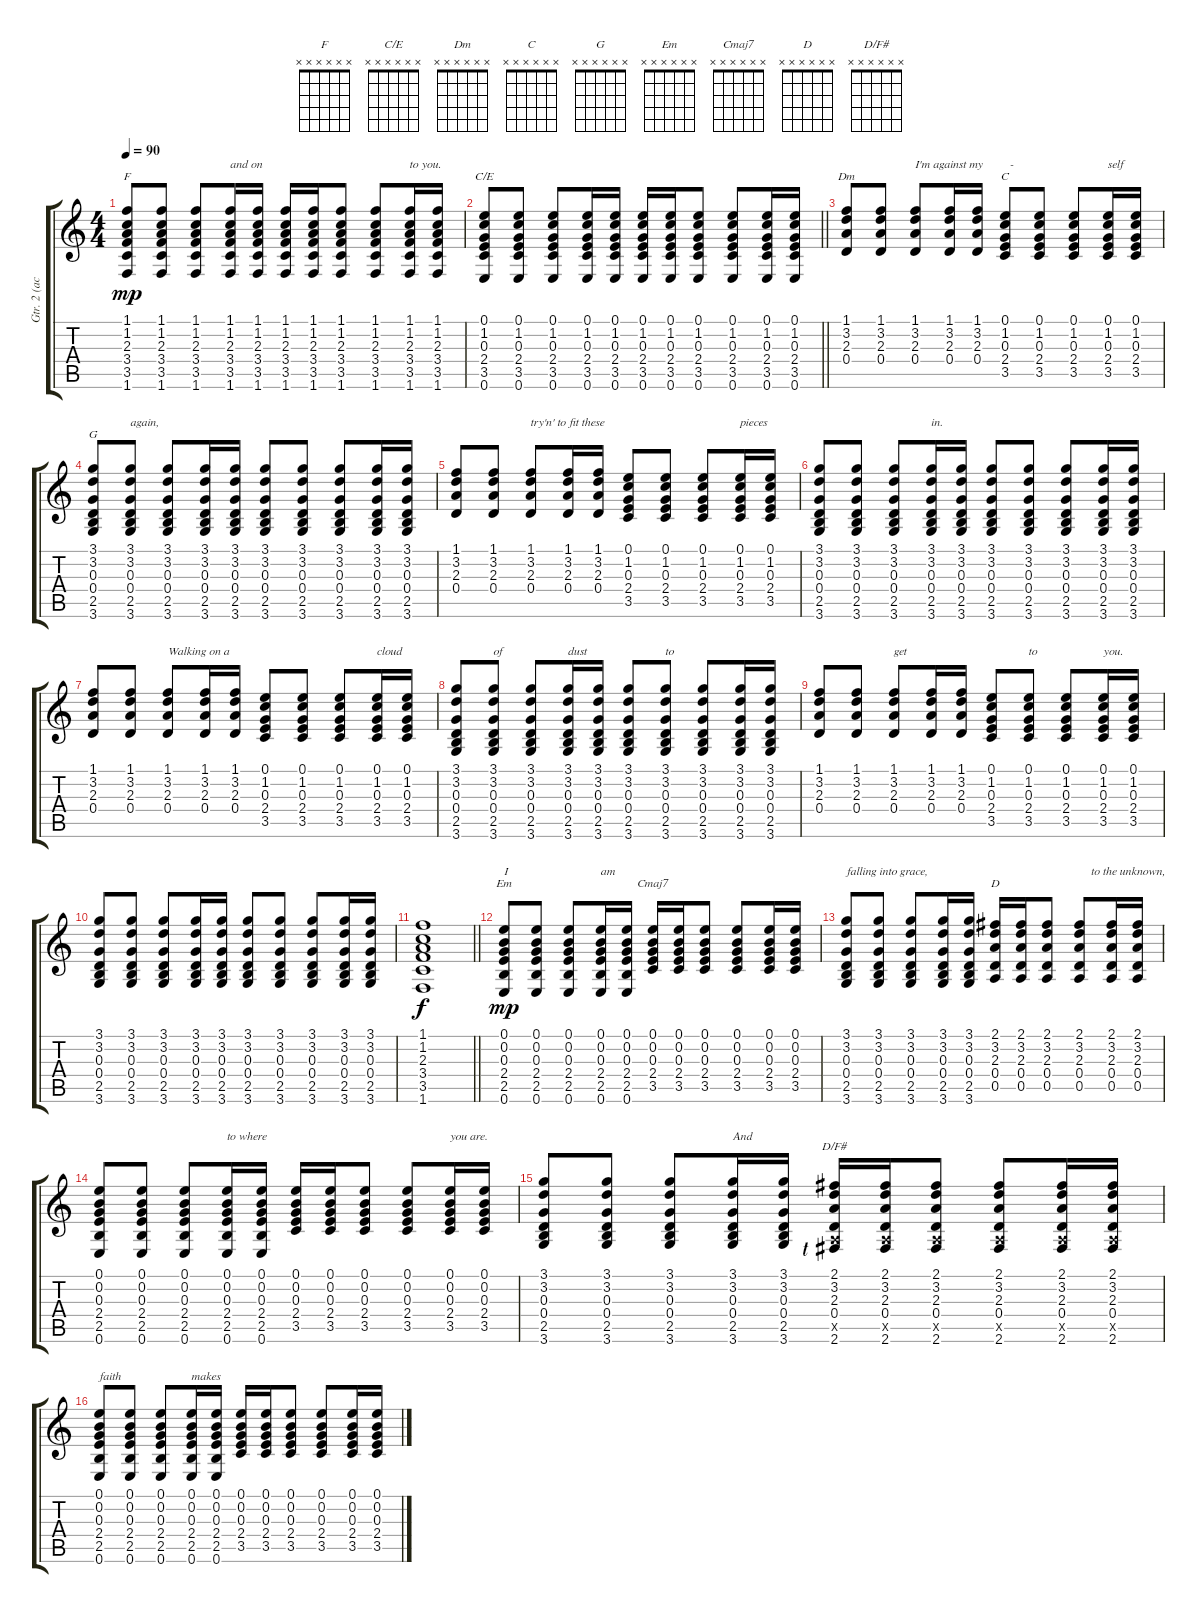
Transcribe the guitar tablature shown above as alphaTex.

\track ("Gtr. 2 (acous.)" "Gtr. 2 (ac") {instrument acousticguitarsteel}
\staff {score tabs}
\tuning (E4 B3 G3 D3 A2 E2) {hide}
\chord ("F" x x x x x x)
\chord ("C/E" x x x x x x)
\chord ("Dm" x x x x x x)
\chord ("C" x x x x x x)
\chord ("G" x x x x x x)
\chord ("Em" x x x x x x)
\chord ("Cmaj7" x x x x x x)
\chord ("D" x x x x x x)
\chord ("D/F#" x x x x x x)
\ts (4 4)
\tempo 90
\clef g2
\ks c
(1.1 1.2 2.3 3.4 3.5 1.6).8{ch "F" dy mp} (1.1 1.2 2.3 3.4 3.5 1.6).8 (1.1 1.2 2.3 3.4 3.5 1.6).8 (1.1 1.2 2.3 3.4 3.5 1.6).16{txt "and on"} (1.1 1.2 2.3 3.4 3.5 1.6).16 (1.1 1.2 2.3 3.4 3.5 1.6).16 (1.1 1.2 2.3 3.4 3.5 1.6).16 (1.1 1.2 2.3 3.4 3.5 1.6).8 (1.1 1.2 2.3 3.4 3.5 1.6).8 (1.1 1.2 2.3 3.4 3.5 1.6).16{txt "to you."} (1.1 1.2 2.3 3.4 3.5 1.6).16 |
\barLineRight lightlight
(0.1 1.2 0.3 2.4 3.5 0.6).8{ch "C/E"} (0.1 1.2 0.3 2.4 3.5 0.6).8 (0.1 1.2 0.3 2.4 3.5 0.6).8 (0.1 1.2 0.3 2.4 3.5 0.6).16 (0.1 1.2 0.3 2.4 3.5 0.6).16 (0.1 1.2 0.3 2.4 3.5 0.6).16 (0.1 1.2 0.3 2.4 3.5 0.6).16 (0.1 1.2 0.3 2.4 3.5 0.6).8 (0.1 1.2 0.3 2.4 3.5 0.6).8 (0.1 1.2 0.3 2.4 3.5 0.6).16 (0.1 1.2 0.3 2.4 3.5 0.6).16 |
(1.1 3.2 2.3 0.4).8{ch "Dm"} (1.1 3.2 2.3 0.4).8 (1.1 3.2 2.3 0.4).8{txt "I'm against my         -"} (1.1 3.2 2.3 0.4).16 (1.1 3.2 2.3 0.4).16 (0.1 1.2 0.3 2.4 3.5).8{ch "C"} (0.1 1.2 0.3 2.4 3.5).8 (0.1 1.2 0.3 2.4 3.5).8 (0.1 1.2 0.3 2.4 3.5).16{txt "self"} (0.1 1.2 0.3 2.4 3.5).16 |
(3.1 3.2 0.3 0.4 2.5 3.6).8{ch "G"} (3.1 3.2 0.3 0.4 2.5 3.6).8{txt "again,"} (3.1 3.2 0.3 0.4 2.5 3.6).8 (3.1 3.2 0.3 0.4 2.5 3.6).16 (3.1 3.2 0.3 0.4 2.5 3.6).16 (3.1 3.2 0.3 0.4 2.5 3.6).8 (3.1 3.2 0.3 0.4 2.5 3.6).8 (3.1 3.2 0.3 0.4 2.5 3.6).8 (3.1 3.2 0.3 0.4 2.5 3.6).16 (3.1 3.2 0.3 0.4 2.5 3.6).16 |
(1.1 3.2 2.3 0.4).8 (1.1 3.2 2.3 0.4).8 (1.1 3.2 2.3 0.4).8{txt "try'n' to fit these"} (1.1 3.2 2.3 0.4).16 (1.1 3.2 2.3 0.4).16 (0.1 1.2 0.3 2.4 3.5).8 (0.1 1.2 0.3 2.4 3.5).8 (0.1 1.2 0.3 2.4 3.5).8 (0.1 1.2 0.3 2.4 3.5).16{txt "pieces"} (0.1 1.2 0.3 2.4 3.5).16 |
(3.1 3.2 0.3 0.4 2.5 3.6).8 (3.1 3.2 0.3 0.4 2.5 3.6).8 (3.1 3.2 0.3 0.4 2.5 3.6).8 (3.1 3.2 0.3 0.4 2.5 3.6).16{txt "in."} (3.1 3.2 0.3 0.4 2.5 3.6).16 (3.1 3.2 0.3 0.4 2.5 3.6).8 (3.1 3.2 0.3 0.4 2.5 3.6).8 (3.1 3.2 0.3 0.4 2.5 3.6).8 (3.1 3.2 0.3 0.4 2.5 3.6).16 (3.1 3.2 0.3 0.4 2.5 3.6).16 |
(1.1 3.2 2.3 0.4).8 (1.1 3.2 2.3 0.4).8 (1.1 3.2 2.3 0.4).8{txt "Walking on a"} (1.1 3.2 2.3 0.4).16 (1.1 3.2 2.3 0.4).16 (0.1 1.2 0.3 2.4 3.5).8 (0.1 1.2 0.3 2.4 3.5).8 (0.1 1.2 0.3 2.4 3.5).8 (0.1 1.2 0.3 2.4 3.5).16{txt "cloud"} (0.1 1.2 0.3 2.4 3.5).16 |
(3.1 3.2 0.3 0.4 2.5 3.6).8 (3.1 3.2 0.3 0.4 2.5 3.6).8{txt "of"} (3.1 3.2 0.3 0.4 2.5 3.6).8 (3.1 3.2 0.3 0.4 2.5 3.6).16{txt "dust"} (3.1 3.2 0.3 0.4 2.5 3.6).16 (3.1 3.2 0.3 0.4 2.5 3.6).8 (3.1 3.2 0.3 0.4 2.5 3.6).8{txt "to"} (3.1 3.2 0.3 0.4 2.5 3.6).8 (3.1 3.2 0.3 0.4 2.5 3.6).16 (3.1 3.2 0.3 0.4 2.5 3.6).16 |
(1.1 3.2 2.3 0.4).8 (1.1 3.2 2.3 0.4).8 (1.1 3.2 2.3 0.4).8{txt "get"} (1.1 3.2 2.3 0.4).16 (1.1 3.2 2.3 0.4).16 (0.1 1.2 0.3 2.4 3.5).8 (0.1 1.2 0.3 2.4 3.5).8{txt "to"} (0.1 1.2 0.3 2.4 3.5).8 (0.1 1.2 0.3 2.4 3.5).16{txt "you."} (0.1 1.2 0.3 2.4 3.5).16 |
(3.1 3.2 0.3 0.4 2.5 3.6).8 (3.1 3.2 0.3 0.4 2.5 3.6).8 (3.1 3.2 0.3 0.4 2.5 3.6).8 (3.1 3.2 0.3 0.4 2.5 3.6).16 (3.1 3.2 0.3 0.4 2.5 3.6).16 (3.1 3.2 0.3 0.4 2.5 3.6).8 (3.1 3.2 0.3 0.4 2.5 3.6).8 (3.1 3.2 0.3 0.4 2.5 3.6).8 (3.1 3.2 0.3 0.4 2.5 3.6).16 (3.1 3.2 0.3 0.4 2.5 3.6).16 |
\barLineRight lightlight
(1.1 1.2 2.3 3.4 3.5 1.6).1{dy f} |
(0.1 0.2 0.3 2.4 2.5 0.6).8{ch "Em" txt "I" dy mp} (0.1 0.2 0.3 2.4 2.5 0.6).8 (0.1 0.2 0.3 2.4 2.5 0.6).8 (0.1 0.2 0.3 2.4 2.5 0.6).16{txt "am"} (0.1 0.2 0.3 2.4 2.5 0.6).16 (0.1 0.2 0.3 2.4 3.5).16{ch "Cmaj7"} (0.1 0.2 0.3 2.4 3.5).16 (0.1 0.2 0.3 2.4 3.5).8 (0.1 0.2 0.3 2.4 3.5).8 (0.1 0.2 0.3 2.4 3.5).16 (0.1 0.2 0.3 2.4 3.5).16 |
(3.1 3.2 0.3 0.4 2.5 3.6).8{txt "falling into grace,"} (3.1 3.2 0.3 0.4 2.5 3.6).8 (3.1 3.2 0.3 0.4 2.5 3.6).8 (3.1 3.2 0.3 0.4 2.5 3.6).16 (3.1 3.2 0.3 0.4 2.5 3.6).16 (2.1 3.2 2.3 0.4 0.5).16{ch "D"} (2.1 3.2 2.3 0.4 0.5).16 (2.1 3.2 2.3 0.4 0.5).8 (2.1 3.2 2.3 0.4 0.5).8{txt "    to the unknown,"} (2.1 3.2 2.3 0.4 0.5).16 (2.1 3.2 2.3 0.4 0.5).16 |
(0.1 0.2 0.3 2.4 2.5 0.6).8 (0.1 0.2 0.3 2.4 2.5 0.6).8 (0.1 0.2 0.3 2.4 2.5 0.6).8 (0.1 0.2 0.3 2.4 2.5 0.6).16{txt "to where"} (0.1 0.2 0.3 2.4 2.5 0.6).16 (0.1 0.2 0.3 2.4 3.5).16 (0.1 0.2 0.3 2.4 3.5).16 (0.1 0.2 0.3 2.4 3.5).8 (0.1 0.2 0.3 2.4 3.5).8 (0.1 0.2 0.3 2.4 3.5).16{txt "you are."} (0.1 0.2 0.3 2.4 3.5).16 |
(3.1 3.2 0.3 0.4 2.5 3.6).8 (3.1 3.2 0.3 0.4 2.5 3.6).8 (3.1 3.2 0.3 0.4 2.5 3.6).8 (3.1 3.2 0.3 0.4 2.5 3.6).16{txt "And"} (3.1 3.2 0.3 0.4 2.5 3.6).16 (2.1 3.2 2.3 0.4 0.5{x} 2.6{lf 1}).16{ch "D/F#"} (2.1 3.2 2.3 0.4 0.5{x} 2.6).16 (2.1 3.2 2.3 0.4 0.5{x} 2.6).8 (2.1 3.2 2.3 0.4 0.5{x} 2.6).8 (2.1 3.2 2.3 0.4 0.5{x} 2.6).16 (2.1 3.2 2.3 0.4 0.5{x} 2.6).16 |
(0.1 0.2 0.3 2.4 2.5 0.6).8{txt "faith"} (0.1 0.2 0.3 2.4 2.5 0.6).8 (0.1 0.2 0.3 2.4 2.5 0.6).8 (0.1 0.2 0.3 2.4 2.5 0.6).16{txt "makes"} (0.1 0.2 0.3 2.4 2.5 0.6).16 (0.1 0.2 0.3 2.4 3.5).16 (0.1 0.2 0.3 2.4 3.5).16 (0.1 0.2 0.3 2.4 3.5).8 (0.1 0.2 0.3 2.4 3.5).8 (0.1 0.2 0.3 2.4 3.5).16 (0.1 0.2 0.3 2.4 3.5).16
